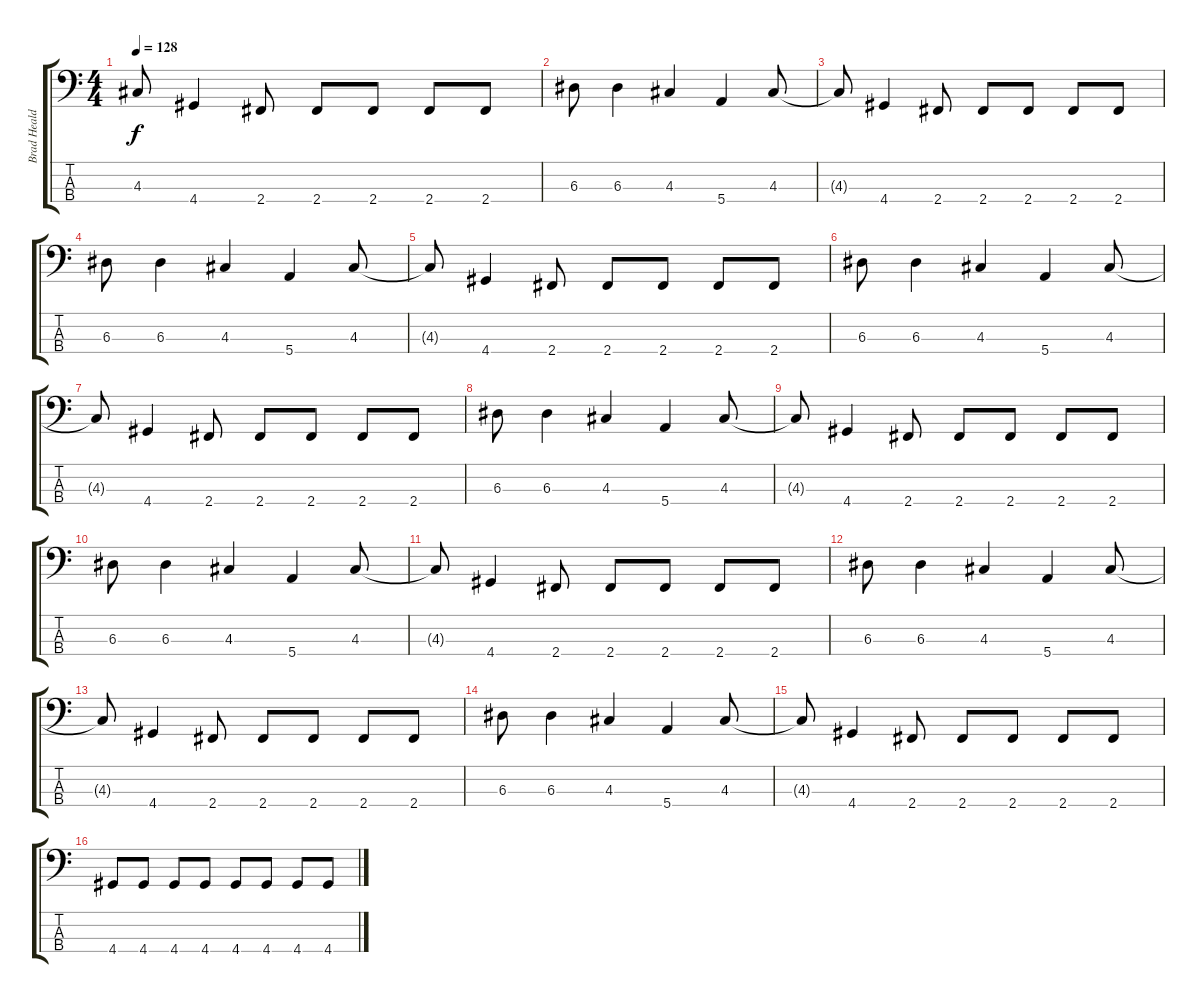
\track ("Brad Heald" "Brad Heald") {instrument electricbasspick}
\staff {score tabs}
\tuning (G2 D2 A1 E1) {hide}
\ts (4 4)
\tempo 128
\clef f4
\ks c
4.3{t}.8{dy f} 4.4.4 2.4.8 2.4.8 2.4.8 2.4.8 2.4.8 |
6.3.8 6.3.4 4.3.4 5.4.4 4.3.8 |
4.3{t}.8 4.4.4 2.4.8 2.4.8 2.4.8 2.4.8 2.4.8 |
6.3.8 6.3.4 4.3.4 5.4.4 4.3.8 |
4.3{t}.8 4.4.4 2.4.8 2.4.8 2.4.8 2.4.8 2.4.8 |
6.3.8 6.3.4 4.3.4 5.4.4 4.3.8 |
4.3{t}.8 4.4.4 2.4.8 2.4.8 2.4.8 2.4.8 2.4.8 |
6.3.8 6.3.4 4.3.4 5.4.4 4.3.8 |
4.3{t}.8 4.4.4 2.4.8 2.4.8 2.4.8 2.4.8 2.4.8 |
6.3.8 6.3.4 4.3.4 5.4.4 4.3.8 |
4.3{t}.8 4.4.4 2.4.8 2.4.8 2.4.8 2.4.8 2.4.8 |
6.3.8 6.3.4 4.3.4 5.4.4 4.3.8 |
4.3{t}.8 4.4.4 2.4.8 2.4.8 2.4.8 2.4.8 2.4.8 |
6.3.8 6.3.4 4.3.4 5.4.4 4.3.8 |
4.3{t}.8 4.4.4 2.4.8 2.4.8 2.4.8 2.4.8 2.4.8 |
4.4.8 4.4.8 4.4.8 4.4.8 4.4.8 4.4.8 4.4.8 4.4.8
